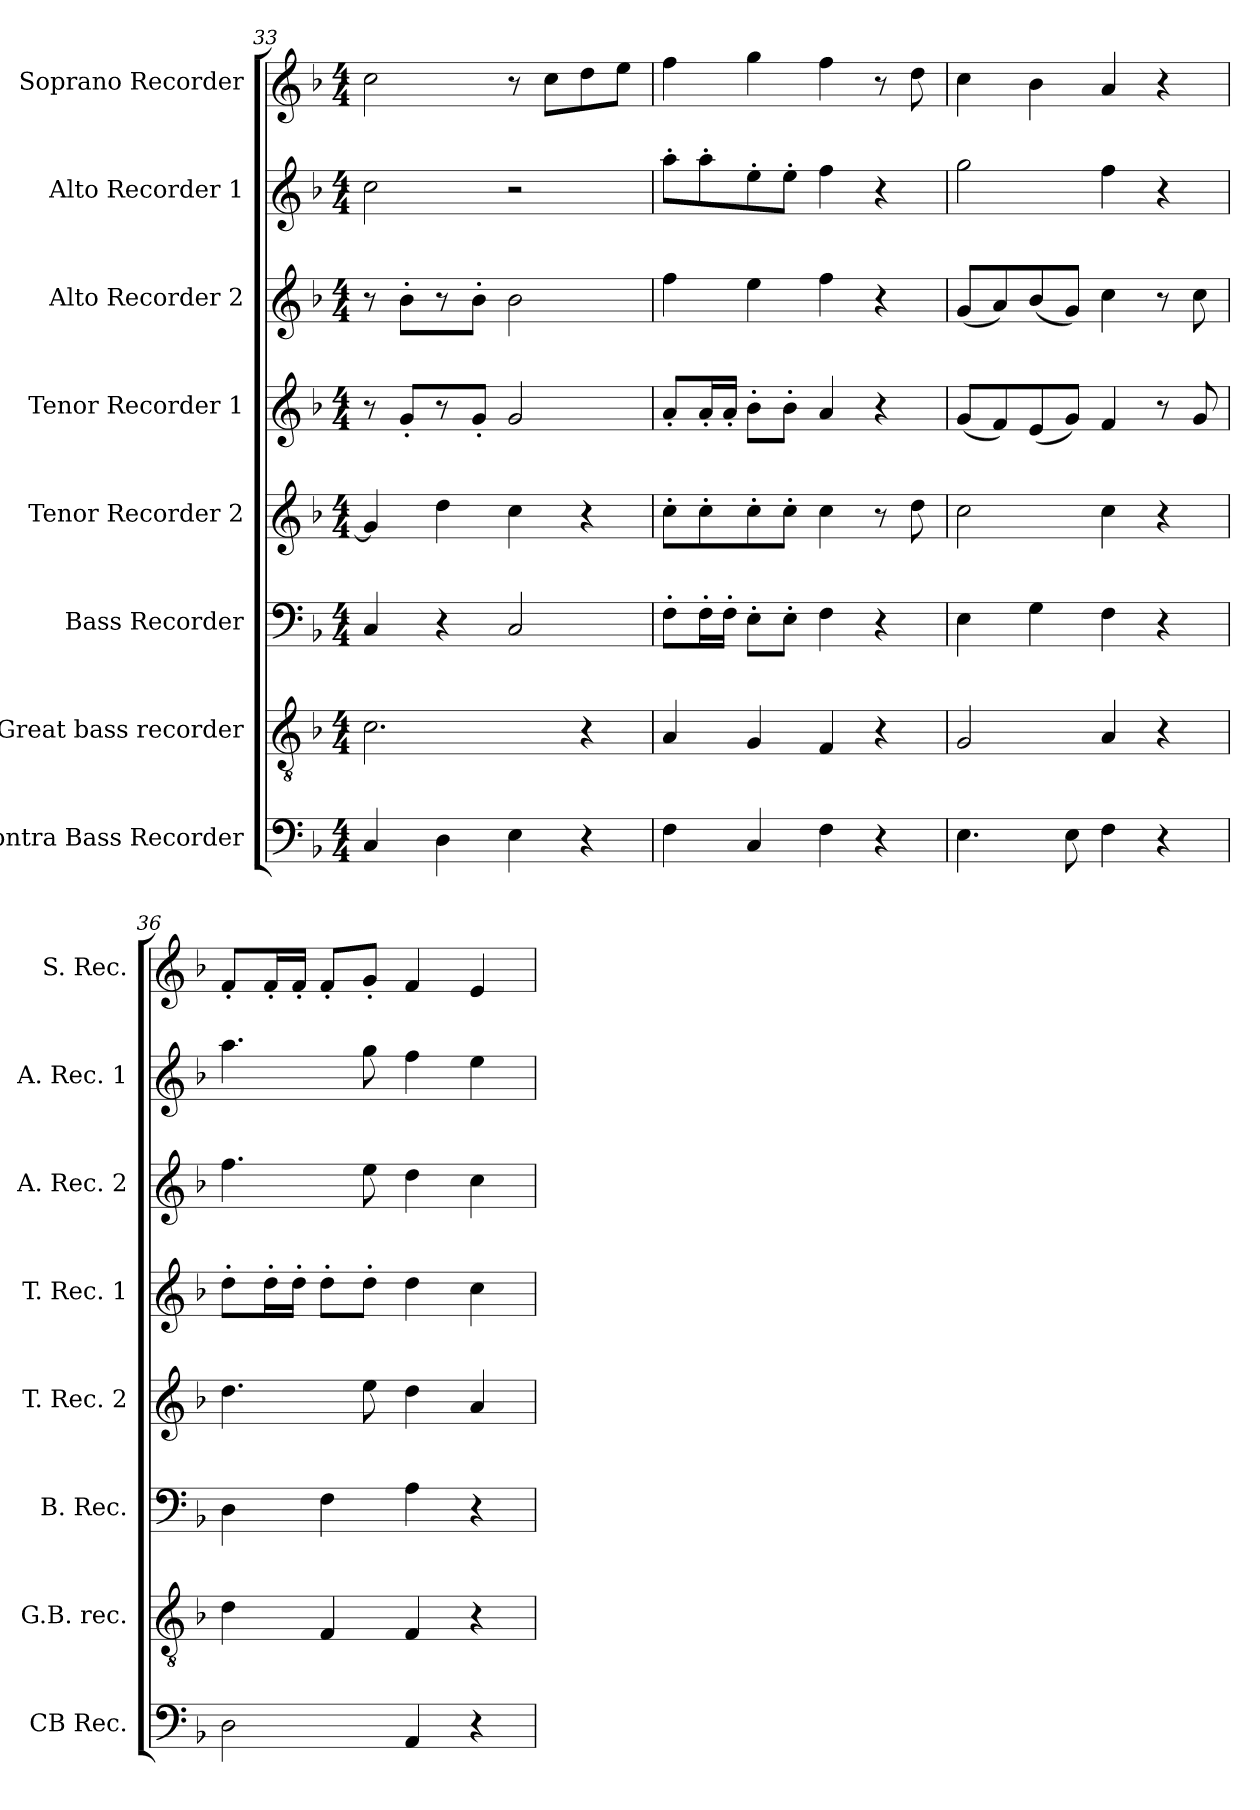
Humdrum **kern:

**kern	**kern	**kern	**kern	**kern	**kern	**kern	**kern
*part8	*part7	*part6	*part5	*part4	*part3	*part2	*part1
*staff8	*staff7	*staff6	*staff5	*staff4	*staff3	*staff2	*staff1
*I"Contra Bass Recorder	*I"Great bass recorder	*I"Bass Recorder	*I"Tenor Recorder 2	*I"Tenor Recorder 1	*I"Alto Recorder 2	*I"Alto Recorder 1	*I"Soprano Recorder
*I'CB Rec.	*I'G.B. rec.	*I'B. Rec.	*I'T. Rec.  2	*I'T. Rec.  1	*I'A. Rec.  2	*I'A. Rec.  1	*I'S. Rec.
*clefF4	*clefGv2	*clefF4	*clefG2	*clefG2	*clefG2	*clefG2	*clefG2
*	*	*ITrd-7c-12	*	*	*	*	*ITrd-7c-12
*k[b-]	*k[b-]	*k[b-]	*k[b-]	*k[b-]	*k[b-]	*k[b-]	*k[b-]
*F:	*F:	*F:	*F:	*F:	*F:	*F:	*F:
*M4/4	*M4/4	*M4/4	*M4/4	*M4/4	*M4/4	*M4/4	*M4/4
=33	=33	=33	=33	=33	=33	=33	=33
4C/	2.c\	4c/	4g/]	8r	8r	2cc\	2ccc\
.	.	.	.	8g'</L	8b-'>\L	.	.
4D\	.	4r	4dd\	8r	8r	.	.
.	.	.	.	8g'</J	8b-'>\J	.	.
4E\	.	2c/	4cc\	2g/	2b-\	2r	8r
.	.	.	.	.	.	.	8ccc\L
4r	4r	.	4r	.	.	.	8ddd\
.	.	.	.	.	.	.	8eee\J
=34	=34	=34	=34	=34	=34	=34	=34
4F>\	4A</	8f'>\L	8cc'>\L	8a'</L	4ff\	8aa'>\L	4fff\
.	.	16f'>\L	8cc'>\	16a'</L	.	8aa'>\	.
.	.	16f'>\JJ	.	16a'</JJ	.	.	.
4C</	4G</	8e'>\L	8cc'>\	8b-'>\L	4ee\	8ee'>\	4ggg\
.	.	8e'>\J	8cc'>\J	8b-'>\J	.	8ee'>\J	.
4F>\	4F</	4f\	4cc\	4a/	4ff\	4ff\	4fff\
4r	4r	4r	8r	4r	4r	4r	8r
.	.	.	8dd\	.	.	.	8ddd\
=35	=35	=35	=35	=35	=35	=35	=35
4.E\	2G/	4e\	2cc\	(<8g/L	(<8g/L	2gg\	4ccc\
.	.	.	.	8f/)	8a/)	.	.
.	.	4g\	.	(<8e/	(<8b-/	.	4bb-\
8E\	.	.	.	8g/J)	8g/J)	.	.
4F\	4A/	4f\	4cc\	4f/	4cc\	4ff\	4aa/
4r	4r	4r	4r	8r	8r	4r	4r
.	.	.	.	8g/	8cc\	.	.
=36	=36	=36	=36	=36	=36	=36	=36
2D\	4d\	4d\	4.dd\	8dd'>\L	4.ff\	4.aa\	8ff'</L
.	.	.	.	16dd'>\L	.	.	16ff'</L
.	.	.	.	16dd'>\JJ	.	.	16ff'</JJ
.	4F/	4f\	.	8dd'>\L	.	.	8ff'</L
.	.	.	8ee\	8dd'>\J	8ee\	8gg\	8gg'</J
4AA/	4F/	4a\	4dd\	4dd\	4dd\	4ff\	4ff/
4r	4r	4r	4a/	4cc\	4cc\	4ee\	4ee/
=	=	=	=	=	=	=	=
*-	*-	*-	*-	*-	*-	*-	*-
